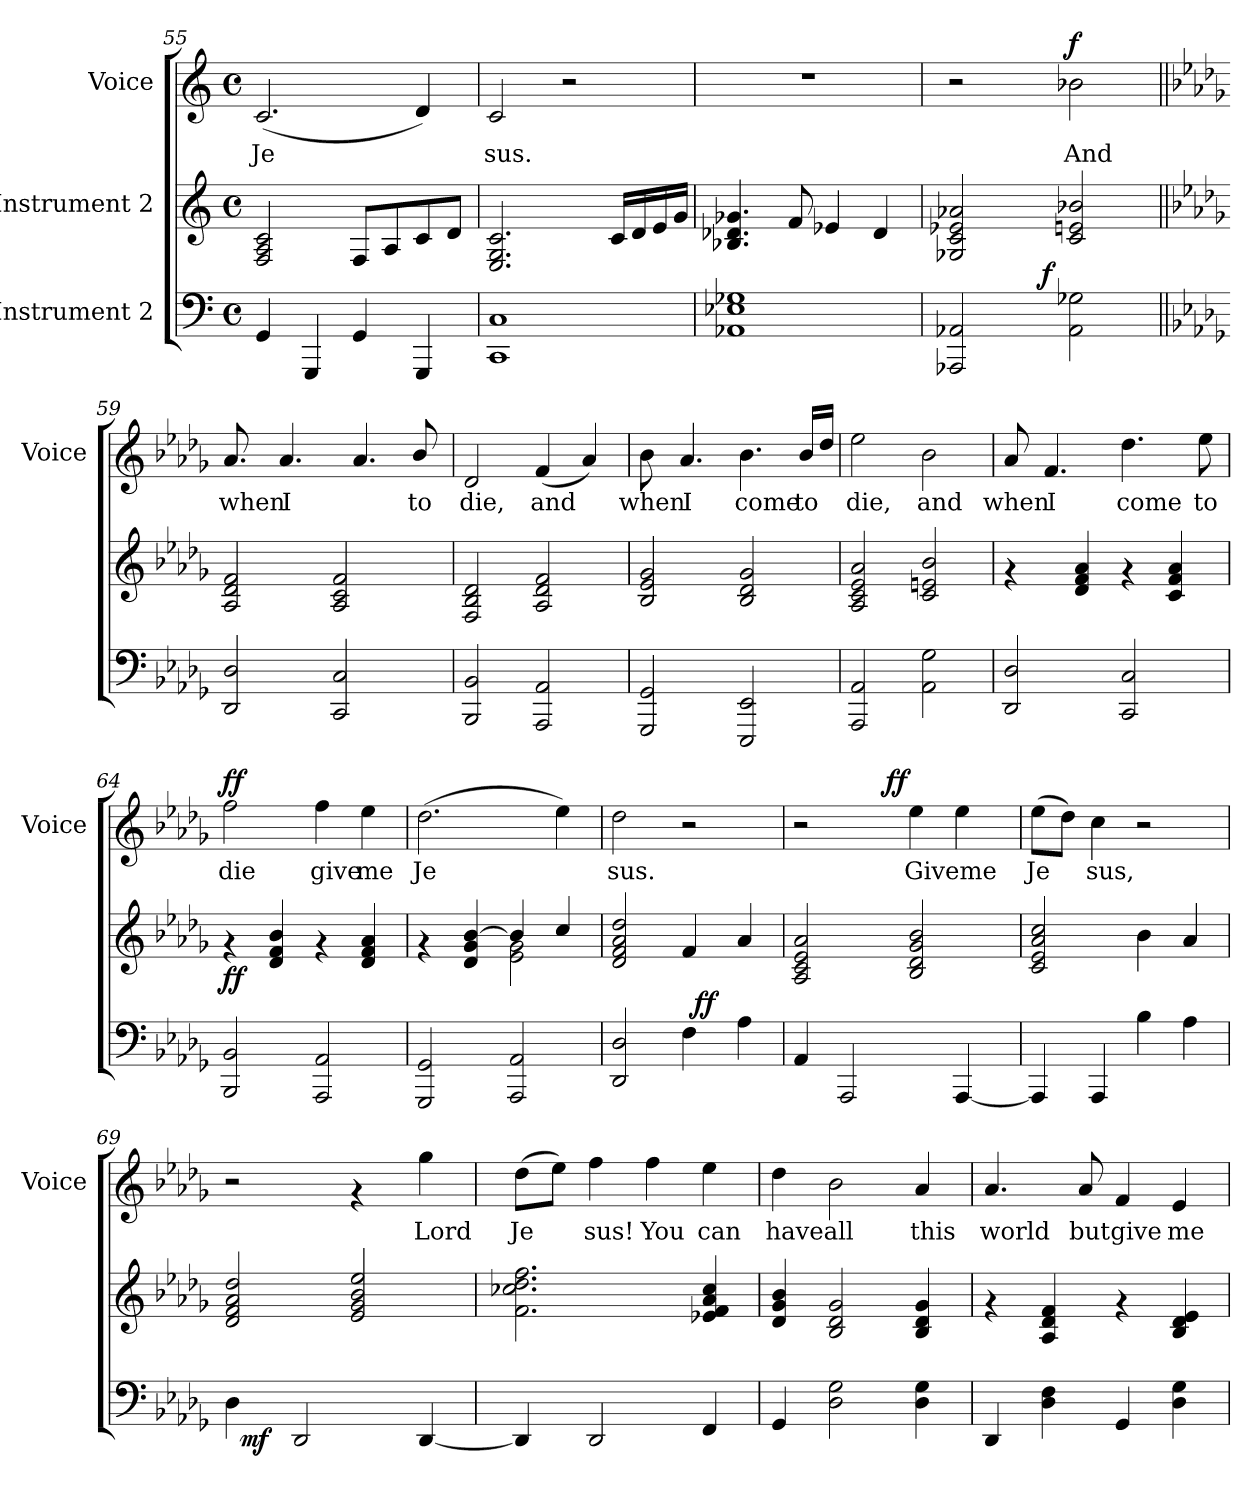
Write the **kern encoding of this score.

**kern	**dynam	**kern	**dynam	**kern	**text	**dynam
*part3	*part3	*part2	*part2	*part1	*part1	*part1
*staff3	*staff3	*staff2	*staff2	*staff1	*staff1	*staff1
*I"Instrument 2	*	*I"Instrument 2	*	*I"Voice	*	*
*	*	*	*	*I'Voice	*	*
*clefF4	*	*clefG2	*	*clefG2	*	*
*k[]	*	*k[]	*	*k[]	*	*
*C:	*	*C:	*	*C:	*	*
*M4/4	*	*M4/4	*	*M4/4	*	*
*met(c)	*	*met(c)	*	*met(c)	*	*
=55	=55	=55	=55	=55	=55	=55
!	!	!	!	!	!LO:LY:b:cj	!
4GG/	.	2A/ 2F/ 2c/	.	(<2.c/	Je-	.
4GGG/	.	.	.	.	.	.
4GG/	.	8F/L	.	.	.	.
.	.	8A/	.	.	.	.
!	!	!	!	!	!LO:LY:b:cj	!
4GGG/	.	8c/	.	4d/)	--	.
.	.	8d/J	.	.	.	.
!!LO:LB:g=z
=56	=56	=56	=56	=56	=56	=56
!	!	!	!	!	!LO:LY:b:cj	!
1C 1CC	.	2.G/ 2.E/ 2.c/	.	2c/	-sus.	.
.	.	.	.	2r	.	.
.	.	16c/L	.	.	.	.
.	.	16d/	.	.	.	.
.	.	16e/	.	.	.	.
.	.	16g/J	.	.	.	.
=57	=57	=57	=57	=57	=57	=57
1G-X 1E-X 1AA-X	.	4.g-X/ 4.d-X/ 4.B-X/	.	1r	.	.
.	.	8f/	.	.	.	.
.	.	4e-X/	.	.	.	.
.	.	4d-/	.	.	.	.
=58	=58	=58	=58	=58	=58	=58
*^	*	*	*	*	*	*
2AAA-X/ 2AA-X/	4ryy	.	2e-X/ 2c/ 2G-X/ 2a-X/	.	2r	.	.
.	8ryy	.	.	.	.	.	.
.	32ryy	.	.	.	.	.	.
!	!	!LO:DY:a	!	!	!	!	!
.	2ryy	f	.	.	.	.	.
!	!	!	!	!	!	!LO:LY:b:cj	!LO:DY:a
2AA-\ 2G-X\	.	.	2b-X/ 2en/ 2c/	.	2b-X\	And	f
.	16.ryy	.	.	.	.	.	.
*v	*v	*	*	*	*	*	*
=59||	=59||	=59||	=59||	=59||	=59||	=59||
*k[b-e-a-d-g-]	*	*k[b-e-a-d-g-]	*	*k[b-e-a-d-g-]	*	*
*D-:	*	*D-:	*	*D-:	*	*
*^	*	*	*	*	*	*
!	!	!	!	!	!	!LO:LY:b:cj	!
*v	*v	*	*	*	*	*	*
2D-/ 2DD-/	.	2d-/ 2A-/ 2f/	.	8.a-/	when	.
!	!	!	!	!	!LO:LY:b:cj	!
.	.	.	.	4.a-/	I	.
2C/ 2CC/	.	2f/ 2c/ 2A-/	.	.	.	.
.	.	.	.	4.a-/	.	.
!	!	!	!	!	!LO:LY:b:cj	!
.	.	.	.	8b-/	to	.
16ryy	.	16ryy	.	.	.	.
!!LO:LB:g=z
=60	=60	=60	=60	=60	=60	=60
!	!	!	!	!	!LO:LY:b:cj	!
2BBB-/ 2BB-/	.	2d-/ 2B-/ 2F/	.	2d-/	die,	.
!	!	!	!	!	!LO:LY:b:cj	!
2AA-/ 2AAA-/	.	2f/ 2d-/ 2A-/	.	(<4f/	and	.
!	!	!	!	!	!LO:LY:b:cj	!
.	.	.	.	4a-/)	.	.
=61	=61	=61	=61	=61	=61	=61
!	!	!	!	!	!LO:LY:b:cj	!
2GG-/ 2GGG-/	.	2e-/ 2B-/ 2g-/	.	8b-\	when	.
!	!	!	!	!	!LO:LY:b:cj	!
.	.	.	.	4.a-/	I	.
!	!	!	!	!	!LO:LY:b:cj	!
2EEE-/ 2EE-/	.	2g-/ 2B-/ 2d-/	.	4.b-\	come	.
!	!	!	!	!	!LO:LY:b:cj	!
.	.	.	.	16b-/L	to	.
!	!	!	!	!	!LO:LY:b:cj	!
.	.	.	.	16dd-/J	.	.
=62	=62	=62	=62	=62	=62	=62
!	!	!	!	!	!LO:LY:b:cj	!
2AA-/ 2AAA-/	.	2e-/ 2c/ 2A-/ 2a-/	.	2ee-\	die,	.
!	!	!	!	!	!LO:LY:b:cj	!
2AA-\ 2G-\	.	2b-/ 2c/ 2en/	.	2b-\	and	.
=63	=63	=63	=63	=63	=63	=63
!	!	!	!	!	!LO:LY:b:cj	!
2D-/ 2DD-/	.	4rf	.	8a-/	when	.
!	!	!	!	!	!LO:LY:b:cj	!
.	.	.	.	4.f/	I	.
.	.	4a-/ 4f/ 4d-/	.	.	.	.
!	!	!	!	!	!LO:LY:b:cj	!
2CC/ 2C/	.	4rf	.	4.dd-\	come	.
.	.	4a-/ 4c/ 4f/	.	.	.	.
!	!	!	!	!	!LO:LY:b:cj	!
.	.	.	.	8ee-\	to	.
!!LO:PB:g=z
=64	=64	=64	=64	=64	=64	=64
!	!	!	!LO:DY:b	!	!LO:LY:b:cj	!LO:DY:a
2BB-/ 2BBB-/	.	4rf	ff	2ff\	die	ff
.	.	4f/ 4d-/ 4b-/	.	.	.	.
!	!	!	!	!	!LO:LY:b:cj	!
2AAA-/ 2AA-/	.	4rf	.	4ff\	give	.
!	!	!	!	!	!LO:LY:b:cj	!
.	.	4a-/ 4f/ 4d-/	.	4ee-\	me	.
=65	=65	=65	=65	=65	=65	=65
*	*	*^	*	*	*	*
!	!	!	!	!	!	!LO:LY:b:cj	!
2GG-/ 2GGG-/	.	4rf	2ryy	.	(>2.dd-\	Je-	.
.	.	[>4b-/ 4g-/ 4d-/	.	.	.	.	.
2AA-/ 2AAA-/	.	4b-/]	2e-\ 2g-\	.	.	.	.
!	!	!	!	!	!	!LO:LY:b:cj	!
.	.	4cc/	.	.	4ee-\)	--	.
*	*	*v	*v	*	*	*	*
=66	=66	=66	=66	=66	=66	=66
!	!	!	!	!	!LO:LY:b:cj	!
*^	*	*	*	*	*	*
2DD-/ 2D-/	2ryy	.	2dd-/ 2a-/ 2f/ 2d-/	.	2dd-\	-sus.	.
4F\	32ryy	.	4f/	.	2r	.	.
!	!	!LO:DY:a	!	!	!	!	!
.	4...ryy	ff	.	.	.	.	.
4A-\	.	.	4a-/	.	.	.	.
*v	*v	*	*	*	*	*	*
=67	=67	=67	=67	=67	=67	=67
*	*	*	*	*^	*	*
4AA-/	.	2e-/ 2c/ 2A-/ 2a-/	.	2r	4ryy	.	.
2AAA-/	.	.	.	.	8ryy	.	.
.	.	.	.	.	32.ryy	.	.
!	!	!	!	!	!	!	!LO:DY:a
.	.	.	.	.	2ryy	.	ff
!	!	!	!	!	!	!LO:LY:b:cj	!
.	.	2b-/ 2d-/ 2B-/ 2g-/	.	4ee-\	.	Giveme	.
!	!	!	!	!	!	!LO:LY:b:cj	!
[>4AAA-/	.	.	.	4ee-\	.	.	.
.	.	.	.	.	16ryy	.	.
.	.	.	.	.	64ryy	.	.
=68	=68	=68	=68	=68	=68	=68	=68
!	!	!	!	!	!	!LO:LY:b:cj	!
*	*	*	*	*v	*v	*	*
4AAA-/]	.	2a-/ 2e-/ 2c/ 2cc/	.	(>8ee-\L	Je-	.
!	!	!	!	!	!LO:LY:b:cj	!
.	.	.	.	8dd-\J)	--	.
!	!	!	!	!	!LO:LY:b:cj	!
4AAA-/	.	.	.	4cc\	-sus,	.
4B-\	.	4b-\	.	2r	.	.
4A-\	.	4a-/	.	.	.	.
!!LO:LB:g=z
=69	=69	=69	=69	=69	=69	=69
*^	*	*	*	*	*	*
4D-\	32ryy	.	2a-/ 2f/ 2d-/ 2dd-/	.	2r	.	.
!	!	!LO:DY:b	!	!	!	!	!
.	2ryy	mf	.	.	.	.	.
2DD-/	.	.	.	.	.	.	.
.	.	.	2ee-/ 2b-/ 2g-/ 2e-/	.	4rf	.	.
.	4...ryy	.	.	.	.	.	.
!	!	!	!	!	!	!LO:LY:b:cj	!
[>4DD-/	.	.	.	.	4gg-\	Lord	.
=70	=70	=70	=70	=70	=70	=70	=70
!	!	!	!	!	!	!LO:LY:b:cj	!
*v	*v	*	*	*	*	*	*
4DD-/]	.	2.dd-\ 2.cc-X\ 2.f\ 2.ff\	.	(>8dd-\L	Je-	.
!	!	!	!	!	!LO:LY:b:cj	!
.	.	.	.	8ee-\J)	--	.
!	!	!	!	!	!LO:LY:b:cj	!
2DD-/	.	.	.	4ff\	-sus!	.
!	!	!	!	!	!LO:LY:b:cj	!
.	.	.	.	4ff\	You	.
!	!	!	!	!	!LO:LY:b:cj	!
4FF/	.	4cc-/ 4a-/ 4e-X/ 4f/	.	4ee-\	can	.
=71	=71	=71	=71	=71	=71	=71
!	!	!	!	!	!LO:LY:b:cj	!
4GG-/	.	4b-/ 4g-/ 4d-/	.	4dd-\	have	.
!	!	!	!	!	!LO:LY:b:cj	!
2G-\ 2D-\	.	2g-/ 2d-/ 2B-/	.	2b-\	all	.
!	!	!	!	!	!LO:LY:b:cj	!
4G-\ 4D-\	.	4g-/ 4B-/ 4d-/	.	4a-/	this	.
=72	=72	=72	=72	=72	=72	=72
!	!	!	!	!	!LO:LY:b:cj	!
4DD-/	.	4rf	.	4.a-/	world	.
4D-\ 4F\	.	4d-/ 4A-/ 4f/	.	.	.	.
!	!	!	!	!	!LO:LY:b:cj	!
.	.	.	.	8a-/	but	.
!	!	!	!	!	!LO:LY:b:cj	!
4GG-/	.	4rf	.	4f/	give	.
!	!	!	!	!	!LO:LY:b:cj	!
4G-\ 4D-\	.	4d-/ 4B-/ 4e-/	.	4e-/	me	.
=	=	=	=	=	=	=
*-	*-	*-	*-	*-	*-	*-
